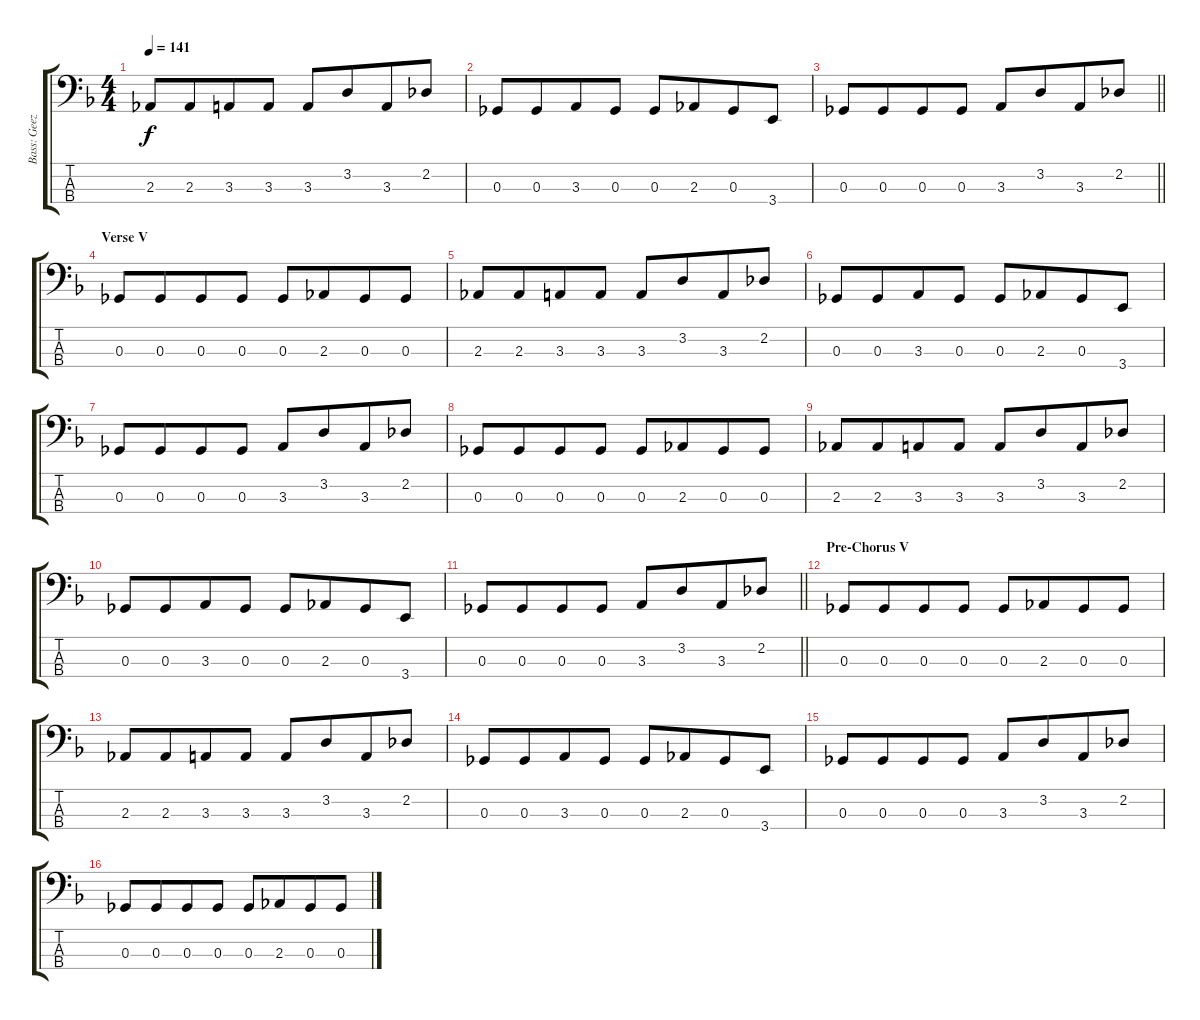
\track ("Bass: Geezer" "Bass: Geez") {instrument electricbassfinger}
\staff {score tabs}
\tuning (E2 B1 Gb1 Db1) {hide}
\ts (4 4)
\tempo 141
\clef f4
\ks f
2.3.8{dy f} 2.3.8{beam merge} 3.3.8 3.3.8 3.3.8 3.2.8{beam merge} 3.3.8 2.2.8 |
0.3.8 0.3.8{beam merge} 3.3.8 0.3.8 0.3.8 2.3.8{beam merge} 0.3.8 3.4.8 |
\barLineRight lightlight
0.3.8 0.3.8{beam merge} 0.3.8 0.3.8 3.3.8 3.2.8{beam merge} 3.3.8 2.2.8 |
\section ("" "Verse V")
0.3.8 0.3.8{beam merge} 0.3.8 0.3.8 0.3.8 2.3.8{beam merge} 0.3.8 0.3.8 |
2.3.8 2.3.8{beam merge} 3.3.8 3.3.8 3.3.8 3.2.8{beam merge} 3.3.8 2.2.8 |
0.3.8 0.3.8{beam merge} 3.3.8 0.3.8 0.3.8 2.3.8{beam merge} 0.3.8 3.4.8 |
0.3.8 0.3.8{beam merge} 0.3.8 0.3.8 3.3.8 3.2.8{beam merge} 3.3.8 2.2.8 |
0.3.8 0.3.8{beam merge} 0.3.8 0.3.8 0.3.8 2.3.8{beam merge} 0.3.8 0.3.8 |
2.3.8 2.3.8{beam merge} 3.3.8 3.3.8 3.3.8 3.2.8{beam merge} 3.3.8 2.2.8 |
0.3.8 0.3.8{beam merge} 3.3.8 0.3.8 0.3.8 2.3.8{beam merge} 0.3.8 3.4.8 |
\barLineRight lightlight
0.3.8 0.3.8{beam merge} 0.3.8 0.3.8 3.3.8 3.2.8{beam merge} 3.3.8 2.2.8 |
\section ("" "Pre-Chorus V")
0.3.8 0.3.8{beam merge} 0.3.8 0.3.8 0.3.8 2.3.8{beam merge} 0.3.8 0.3.8 |
2.3.8 2.3.8{beam merge} 3.3.8 3.3.8 3.3.8 3.2.8{beam merge} 3.3.8 2.2.8 |
0.3.8 0.3.8{beam merge} 3.3.8 0.3.8 0.3.8 2.3.8{beam merge} 0.3.8 3.4.8 |
0.3.8 0.3.8{beam merge} 0.3.8 0.3.8 3.3.8 3.2.8{beam merge} 3.3.8 2.2.8 |
0.3.8 0.3.8{beam merge} 0.3.8 0.3.8 0.3.8 2.3.8{beam merge} 0.3.8 0.3.8
